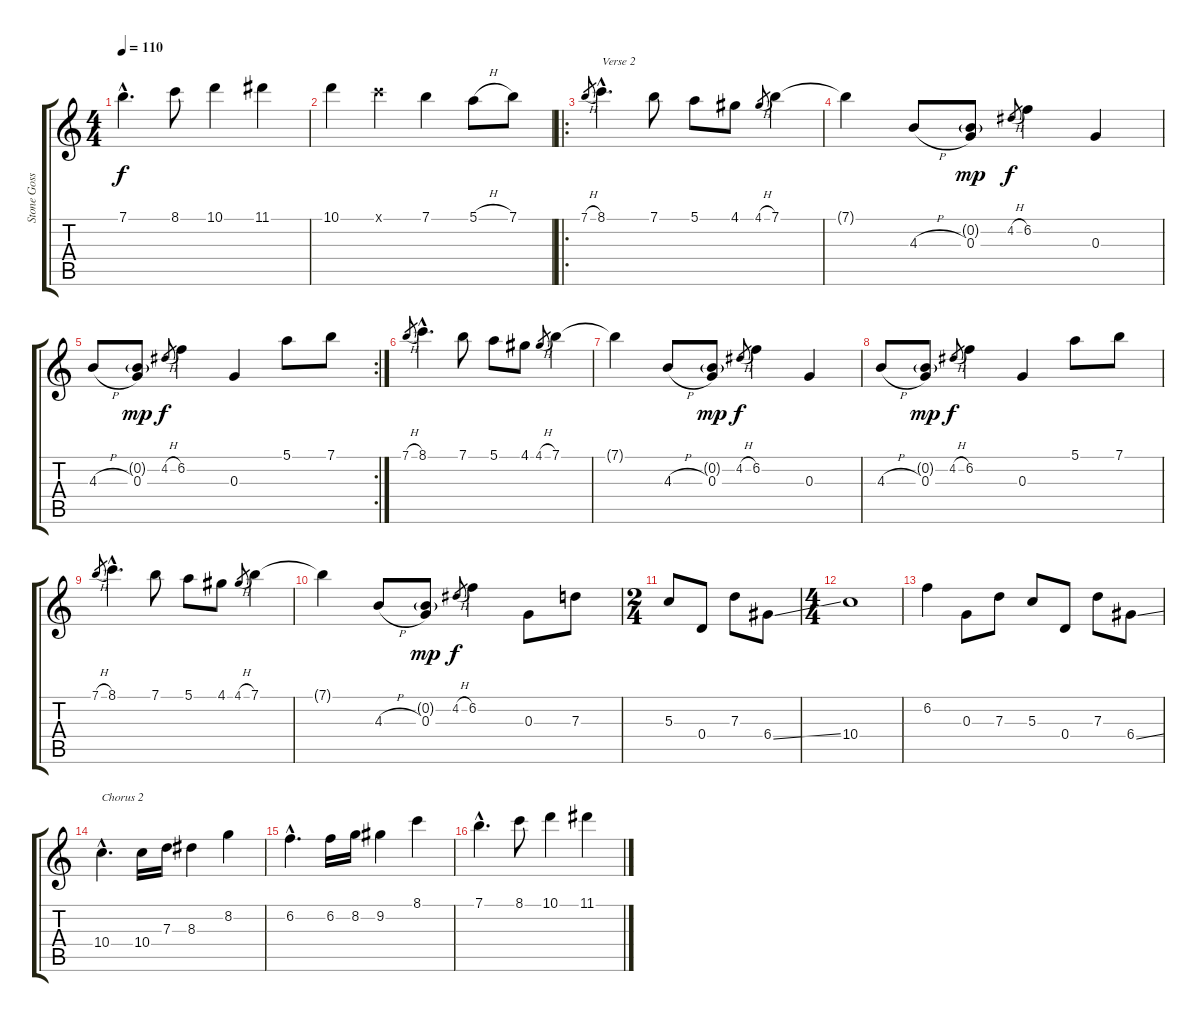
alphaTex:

\track ("Stone Gossard" "Stone Goss") {instrument electricguitarclean}
\staff {score tabs}
\tuning (E4 B3 G3 D3 A2 E2) {hide}
\ts (4 4)
\tempo 110
\clef g2
\ks c
7.1{hac}.4{d dy f} 8.1.8 10.1.4 11.1.4 |
10.1.4 8.1{x}.4 7.1.4 5.1{h}.8 7.1.8 |
\ro
7.1{h}.8{gr} 8.1{hac}.4{d txt "Verse 2"} 7.1.8 5.1.8 4.1.8 4.1{h}.8{gr} 7.1.4 |
7.1{t}.4 4.3{h}.8 (0.2{g} 0.3).8{dy mp} 4.2{h}.8{gr dy f} 6.2.4 0.3.4 |
\rc 2
4.3{h}.8 (0.2{g} 0.3).8{dy mp} 4.2{h}.8{gr dy f} 6.2.4 0.3.4 5.1.8 7.1.8 |
7.1{h}.8{gr} 8.1{hac}.4{d} 7.1.8 5.1.8 4.1.8 4.1{h}.8{gr} 7.1.4 |
7.1{t}.4 4.3{h}.8 (0.2{g} 0.3).8{dy mp} 4.2{h}.8{gr dy f} 6.2.4 0.3.4 |
4.3{h}.8 (0.2{g} 0.3).8{dy mp} 4.2{h}.8{gr dy f} 6.2.4 0.3.4 5.1.8 7.1.8 |
7.1{h}.8{gr} 8.1{hac}.4{d} 7.1.8 5.1.8 4.1.8 4.1{h}.8{gr} 7.1.4 |
7.1{t}.4 4.3{h}.8 (0.2{g} 0.3).8{dy mp} 4.2{h}.8{gr dy f} 6.2.4 0.3.8 7.3.8 |
\ts (2 4)
5.3.8 0.4.8 7.3.8 6.4{ss}.8 |
\ts (4 4)
10.4.1 |
6.2.4 0.3.8 7.3.8 5.3.8 0.4.8 7.3.8 6.4{ss}.8 |
10.4{hac}.4{d txt "Chorus 2"} 10.4.16 7.3.16 8.3.4 8.2.4 |
6.2{hac}.4{d} 6.2.16 8.2.16 9.2.4 8.1.4 |
7.1{hac}.4{d} 8.1.8 10.1.4 11.1.4
